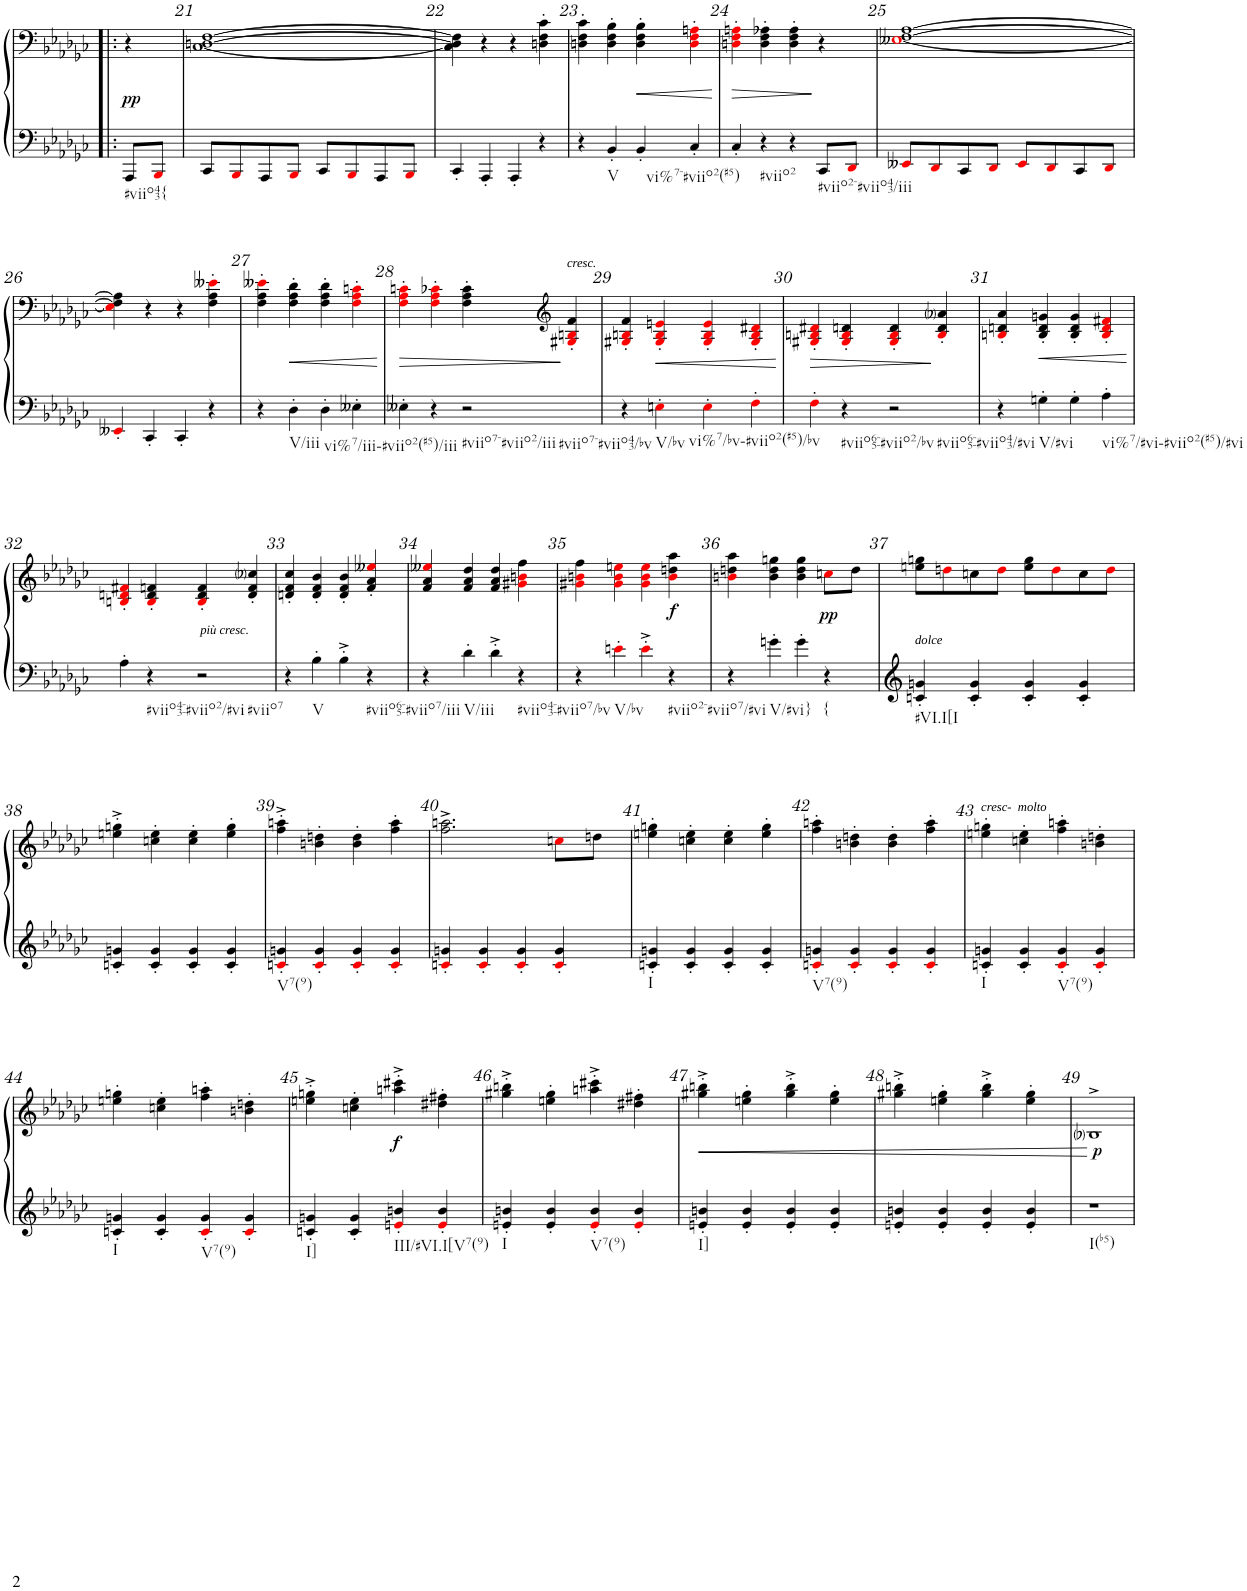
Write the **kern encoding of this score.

**kern	**kern	**dynam
*part1	*part1	*part1
*staff2	*staff1	*staff1/2
*I"Midi_1	*	*
!!LO:PB:g=z
*clefF4	*clefF4	*
*k[b-e-a-d-g-c-]	*k[b-e-a-d-g-c-]	*
*G-:	*G-:	*
*M2/2	*M2/2	*
*met(c|)	*met(c|)	*
=20X1!|:	=20X1!|:	=20X1!|:
!LO:TX:b:t=#viio43{	!	!
!	!	!LO:DY:a=2
8AAA-/L	4r	pp
8BBB-i/J	.	.
=21	=21	=21
8CC-/L	[1C- [1Dn [1F	.
8BBB-i/	.	.
8AAA-/	.	.
8BBB-i/J	.	.
8CC-/L	.	.
8BBB-i/	.	.
8AAA-/	.	.
8BBB-i/J	.	.
=22	=22	=22
4CC-'/	4C-\] 4D\] 4F\]	.
4AAA-'/	4r	.
4AAA-'/	4r	.
4r	4Dn\' 4F\' 4c-\'	.
=23	=23	=23
4r	4Dn\' 4F\' 4c-\'	.
!LO:TX:b:t=V	!	!
4BB-'/	4D\' 4F\' 4B-\'	.
!	!	!LO:HP:b
4BB-'/	4D\' 4F\' 4B-\'	<
!LO:TX:b:t=vi%7-#viio2(#5)	!	!
4C-'/	4Di\' 4Fi\' 4Ani\'	.
.	.	[
=24	=24	=24
!	!	!LO:HP:b
4C-'/	4Dni\' 4Fi\' 4Ani\'	>
!LO:TX:b:t=#viio2	!	!
4r	4D\' 4F\' 4A-X\'	.
4r	4D\' 4F\' 4A-\'	.
!LO:TX:b:t=#viio2-#viio43/iii	!	!
8CC-/L	4r	]
8DD-i/J	.	.
=25	=25	=25
8EE--Xi/L	[1E--Xi [1F [1A-	.
8DD-i/	.	.
8CC-/	.	.
8DD-i/J	.	.
8EE--i/L	.	.
8DD-i/	.	.
8CC-/	.	.
8DD-i/J	.	.
!!LO:LB:g=z
=26	=26	=26
4EE--X'i/	4E--i\] 4F\] 4A-\]	.
4CC-'/	4r	.
4CC-'/	4r	.
4r	4F\' 4A-\' 4e--Xi\'	.
=27	=27	=27
4r	4F\' 4A-\' 4e--Xi\'	.
!LO:TX:b:t=V/iii	!	!
!	!	!LO:HP:b
4D-'\	4F\' 4A-\' 4d-\'	<
4D-'\	4F\' 4A-\' 4d-\'	.
!LO:TX:b:t=vi%7/iii-#viio2(#5)/iii	!	!
4E--X'\	4Fi\' 4A-i\' 4cni\'	.
.	.	[
=28	=28	=28
!	!	!LO:HP:b
4E--X'\	4Fi\' 4A-i\' 4cni\'	>
4r	4Fi\' 4A-i\' 4c-Xi\'	.
!LO:TX:b:t=#viio7-#viio2/iii	!	!
!LO:TX:b:t=#viio7-#viio43/bv	!	!
2r	4F\' 4A-\' 4c-\'	.
*	*clefG2	*
!	!LO:TX:a:i:t=cresc.	!
.	4G#Xi/' 4Bni/' 4f/'	]
=29	=29	=29
4r	4G#Xi/' 4Bni/' 4f/'	.
!LO:TX:b:t=V/bv	!	!
!	!	!LO:HP:b
4En'i\	4G#i/' 4Bi/' 4eni/'	<
4E'i\	4G#i/' 4Bi/' 4ei/'	.
!LO:TX:b:t=vi%7/bv-#viio2(#5)/bv	!	!
4F'i\	4G#i/' 4Bi/' 4d#Xi/'	.
.	.	[
=30	=30	=30
!	!	!LO:HP:b
4F'i\	4G#Xi/' 4Bni/' 4d#Xi/'	>
!LO:TX:b:t=#viio65-#viio2/bv	!	!
4r	4G#i/' 4Bi/' 4dn/'	.
!LO:TX:b:t=#viio65-#viio43/#vi	!	!
2r	4G#i/' 4Bi/' 4d/'	.
.	4Bi/' 4d/' 4a-j/'	]
=31	=31	=31
4r	4Bni/' 4dn/' 4a-/'	.
!LO:TX:b:t=V/#vi	!	!
!	!	!LO:HP:b
4Gn'\	4B/' 4d/' 4gn/'	<
4G'\	4B/' 4d/' 4g/'	.
!LO:TX:b:t=vi%7/#vi-#viio2(#5)/#vi	!	!
4A-'\	4Bi/' 4di/' 4f#Xi/'	.
.	.	[
!!LO:LB:g=z
=32	=32	=32
4A-'\	4Bni/' 4dni/' 4f#Xi/'	.
!LO:TX:b:t=#viio43-#viio2/#vi	!	!
4r	4Bi/' 4d/' 4fn/'	.
!	!LO:TX:b:i:t=più cresc.	!
!LO:TX:b:t=#viio7	!	!
2r	4Bi/' 4d/' 4f/'	.
.	4d/' 4f/' 4cc-j/'	.
=33	=33	=33
4r	4dn/' 4f/' 4cc-/'	.
!LO:TX:b:t=V	!	!
4B-'\	4d/' 4f/' 4b-/'	.
4B-'^\	4d/' 4f/' 4b-/'	.
!LO:TX:b:t=#viio65-#viio7/iii	!	!
4r	4f/' 4a-/' 4ee--Xi/'	.
=34	=34	=34
4r	4f/ 4a-/ 4ee--Xi/	.
!LO:TX:b:t=V/iii	!	!
4d-'\	4f/ 4a-/ 4dd-/	.
4d-'^\	4f/ 4a-/ 4dd-/	.
!LO:TX:b:t=#viio43-#viio7/bv	!	!
4r	4g#Xi\ 4bni\ 4ff\	.
=35	=35	=35
4r	4g#Xi\ 4bni\ 4ff\	.
!LO:TX:b:t=V/bv	!	!
4en'i\	4g#i\ 4bi\ 4eeni\	.
4e'^i\	4g#i\ 4bi\ 4eei\	.
!LO:TX:b:t=#viio2-#viio7/#vi	!	!
!	!	!LO:DY:b
4r	4bi\ 4ddn\ 4aa-\	f
=36	=36	=36
4r	4bni\ 4ddn\ 4aa-\	.
!LO:TX:b:t=V/#vi}	!	!
4gn'\	4b\ 4dd\ 4ggn\	.
4g'\	4b\ 4dd\ 4gg\	.
!LO:TX:b:t={	!	!
!	!	!LO:DY:b
4r	8ccni\L	pp
.	8dd\J	.
=37	=37	=37
!LO:TX:a:i:t=dolce	!	!
!LO:TX:b:t=#VI.I[I	!	!
4cn/' 4gn/'	8een\ 8ggn\L	.
.	8ddni\	.
4c/' 4g/'	8ccn\	.
.	8ddi\J	.
4c/' 4g/'	8ee\ 8gg\L	.
.	8ddi\	.
4c/' 4g/'	8cc\	.
.	8ddi\J	.
!!LO:LB:g=z
=38	=38	=38
4cn/' 4gn/'	4een\'^ 4ggn\'^	.
4c/' 4g/'	4ccn\' 4ee\'	.
4c/' 4g/'	4cc\' 4ee\'	.
4c/' 4g/'	4ee\' 4gg\'	.
=39	=39	=39
!LO:TX:b:t=V7(9)	!	!
4cni/' 4gn/'	4ff\'^ 4aan\'^	.
4ci/' 4g/'	4bn\' 4ddn\'	.
4ci/' 4g/'	4b\' 4dd\'	.
4ci/' 4g/'	4ff\' 4aa\'	.
=40	=40	=40
4cni/' 4gn/'	2.ff\^ 2.aan\^	.
4ci/' 4g/'	.	.
4ci/' 4g/'	.	.
4ci/' 4g/'	8ccni\L	.
.	8ddn\J	.
=41	=41	=41
!LO:TX:b:t=I	!	!
4cn/' 4gn/'	4een\' 4ggn\'	.
4c/' 4g/'	4ccn\' 4ee\'	.
4c/' 4g/'	4cc\' 4ee\'	.
4c/' 4g/'	4ee\' 4gg\'	.
=42	=42	=42
!LO:TX:b:t=V7(9)	!	!
4cni/' 4gn/'	4ff\' 4aan\'	.
4ci/' 4g/'	4bn\' 4ddn\'	.
4ci/' 4g/'	4b\' 4dd\'	.
4ci/' 4g/'	4ff\' 4aa\'	.
=43	=43	=43
!	!LO:TX:a:i:t=cresc-  molto	!
!LO:TX:b:t=I	!	!
4cn/' 4gn/'	4een\' 4ggn\'	.
4c/' 4g/'	4ccn\' 4ee\'	.
!LO:TX:b:t=V7(9)	!	!
4ci/' 4g/'	4ff\' 4aan\'	.
4ci/' 4g/'	4bn\' 4ddn\'	.
!!LO:LB:g=z
=44	=44	=44
!LO:TX:b:t=I	!	!
4cn/' 4gn/'	4een\' 4ggn\'	.
4c/' 4g/'	4ccn\' 4ee\'	.
!LO:TX:b:t=V7(9)	!	!
4ci/' 4g/'	4ff\' 4aan\'	.
4ci/' 4g/'	4bn\' 4ddn\'	.
=45	=45	=45
!LO:TX:b:t=I]	!	!
4cn/' 4gn/'	4een\'^ 4ggn\'^	.
4c/' 4g/'	4ccn\' 4ee\'	.
!LO:TX:b:t=III/#VI.I[V7(9)	!	!
!	!	!LO:DY:b
4eni/' 4bn/'	4aan\'^ 4ccc#X\'^	f
4ei/' 4b/'	4dd#X\' 4ff#X\'	.
=46	=46	=46
!LO:TX:b:t=I	!	!
4en/' 4bn/'	4gg#X\'^ 4bbn\'^	.
4e/' 4b/'	4een\' 4gg#\'	.
!LO:TX:b:t=V7(9)	!	!
4ei/' 4b/'	4aan\'^ 4ccc#X\'^	.
4ei/' 4b/'	4dd#X\' 4ff#X\'	.
=47	=47	=47
!LO:TX:b:t=I]	!	!
!	!	!LO:HP:b
4en/' 4bn/'	4gg#X\'^ 4bbn\'^	<
4e/' 4b/'	4een\' 4gg#\'	.
4e/' 4b/'	4gg#\'^ 4bb\'^	.
4e/' 4b/'	4ee\' 4gg#\'	.
=48	=48	=48
4en/' 4bn/'	4gg#X\'^ 4bbn\'^	.
4e/' 4b/'	4een\' 4gg#\'	.
4e/' 4b/'	4gg#\'^ 4bb\'^	.
4e/' 4b/'	4ee\' 4gg#\'	.
.	.	[
=49	=49	=49
!LO:TX:b:t=I(b5)	!	!
!	!	!LO:DY:b
1r	1B-j^>	p
=	=	=
*-	*-	*-
